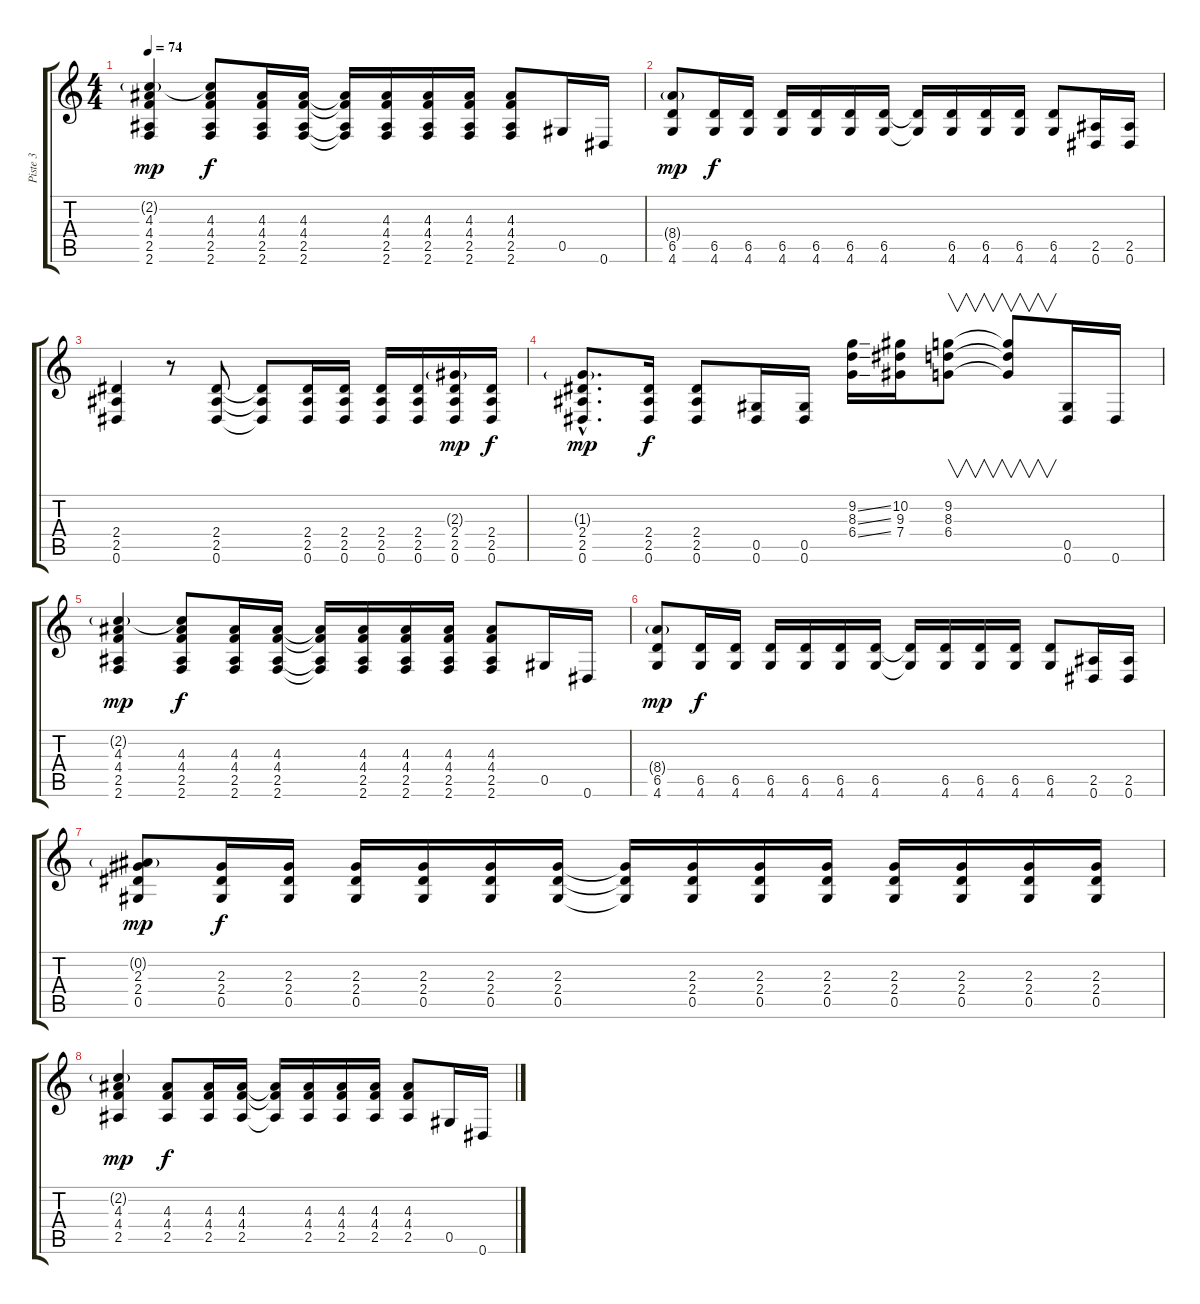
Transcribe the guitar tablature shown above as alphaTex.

\track ("Piste 3" "Piste 3") {instrument distortionguitar}
\staff {score tabs}
\tuning (Eb4 Bb3 Gb3 Db3 Ab2 Eb2) {hide}
\ts (4 4)
\tempo 74
\clef g2
\ks c
(2.2{g} 4.3 4.4 2.5 2.6).4{dy mp} (2.2{t} 4.3 4.4 2.5 2.6).8{dy f} (4.3 4.4 2.5 2.6).16 (4.3 4.4 2.5 2.6).16 (4.3{t} 4.4{t} 2.5{t} 2.6{t}).16 (4.3 4.4 2.5 2.6).16 (4.3 4.4 2.5 2.6).16 (4.3 4.4 2.5 2.6).16 (4.3 4.4 2.5 2.6).8 0.5.16 0.6.16 |
(8.4{g} 6.5 4.6).8{dy mp} (6.5 4.6).16{dy f} (6.5 4.6).16 (6.5 4.6).16 (6.5 4.6).16 (6.5 4.6).16 (6.5 4.6).16 (6.5{t} 4.6{t}).16 (6.5 4.6).16 (6.5 4.6).16 (6.5 4.6).16 (6.5 4.6).8 (2.5 0.6).16 (2.5 0.6).16 |
(2.4 2.5 0.6).4 r.8 (2.4 2.5 0.6).8 (2.4{t} 2.5{t} 0.6{t}).8 (2.4 2.5 0.6).16 (2.4 2.5 0.6).16 (2.4 2.5 0.6).16 (2.4 2.5 0.6).16 (2.3{g} 2.4 2.5 0.6).16{dy mp} (2.4 2.5 0.6).16{dy f} |
(1.3{g hac} 2.4{hac} 2.5{hac} 0.6{hac}).8{d dy mp} (2.4 2.5 0.6).16{dy f} (2.4 2.5 0.6).8 (0.5 0.6).16 (0.5 0.6).16 (9.2{ss} 8.3{ss} 6.4{ss}).16 (10.2 9.3 7.4).16 (9.2 8.3 6.4).8{v} (9.2{t} 8.3{t} 6.4{t}).8{v} (0.5 0.6).16 0.6.16 |
(2.2{g} 4.3 4.4 2.5 2.6).4{dy mp} (2.2{t} 4.3 4.4 2.5 2.6).8{dy f} (4.3 4.4 2.5 2.6).16 (4.3 4.4 2.5 2.6).16 (4.3{t} 4.4{t} 2.5{t} 2.6{t}).16 (4.3 4.4 2.5 2.6).16 (4.3 4.4 2.5 2.6).16 (4.3 4.4 2.5 2.6).16 (4.3 4.4 2.5 2.6).8 0.5.16 0.6.16 |
(8.4{g} 6.5 4.6).8{dy mp} (6.5 4.6).16{dy f} (6.5 4.6).16 (6.5 4.6).16 (6.5 4.6).16 (6.5 4.6).16 (6.5 4.6).16 (6.5{t} 4.6{t}).16 (6.5 4.6).16 (6.5 4.6).16 (6.5 4.6).16 (6.5 4.6).8 (2.5 0.6).16 (2.5 0.6).16 |
(0.2{g} 2.3 2.4 0.5).8{dy mp} (2.3 2.4 0.5).16{dy f} (2.3 2.4 0.5).16 (2.3 2.4 0.5).16 (2.3 2.4 0.5).16 (2.3 2.4 0.5).16 (2.3 2.4 0.5).16 (2.3{t} 2.4{t} 0.5{t}).16 (2.3 2.4 0.5).16 (2.3 2.4 0.5).16 (2.3 2.4 0.5).16 (2.3 2.4 0.5).16 (2.3 2.4 0.5).16 (2.3 2.4 0.5).16 (2.3 2.4 0.5).16 |
(2.2{g} 4.3 4.4 2.5).4{dy mp} (4.3 4.4 2.5).8{dy f} (4.3 4.4 2.5).16 (4.3 4.4 2.5).16 (4.3{t} 4.4{t} 2.5{t}).16 (4.3 4.4 2.5).16 (4.3 4.4 2.5).16 (4.3 4.4 2.5).16 (4.3 4.4 2.5).8 0.5.16 0.6.16
